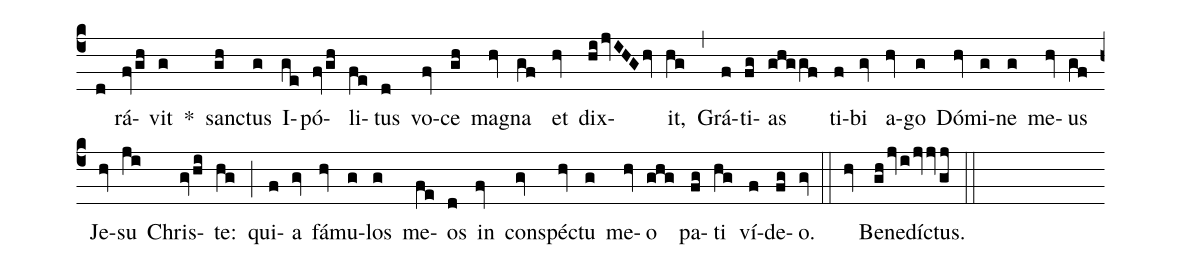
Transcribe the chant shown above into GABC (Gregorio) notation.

annotation: Ant.;
annotation: VIII.i.;
%%
(c4)
(d) rá(fvgh)vit(g) *() sanc(gh)tus(g) I(ge)pó(fvgh)li(fe)tus(d) vo(fv)ce(gh) mag(hv)na(gf) et(hv) dix(hijvIHGhv)it,(hg) (,)
Grá(f)ti(fg)as(ghggf) ti(f)bi(gv) a(hv)go(g) Dó(hv)mi(g)ne(g) me(hv)us(gf) Je(hv)su(ji) Chris(gvhi)te:(hg) (;)
qui(f)a(gv) fá(hv)mu(g)los(g) me(fe)os(d) in(fv) con(gv)spéc(hv)tu(g) me(hv)o(ghg) pa(fg)ti(hg) ví(f)de(fg)o.(gv) (::)

(hv) Benedíctus.(ghjvijvjvgj) (::)
